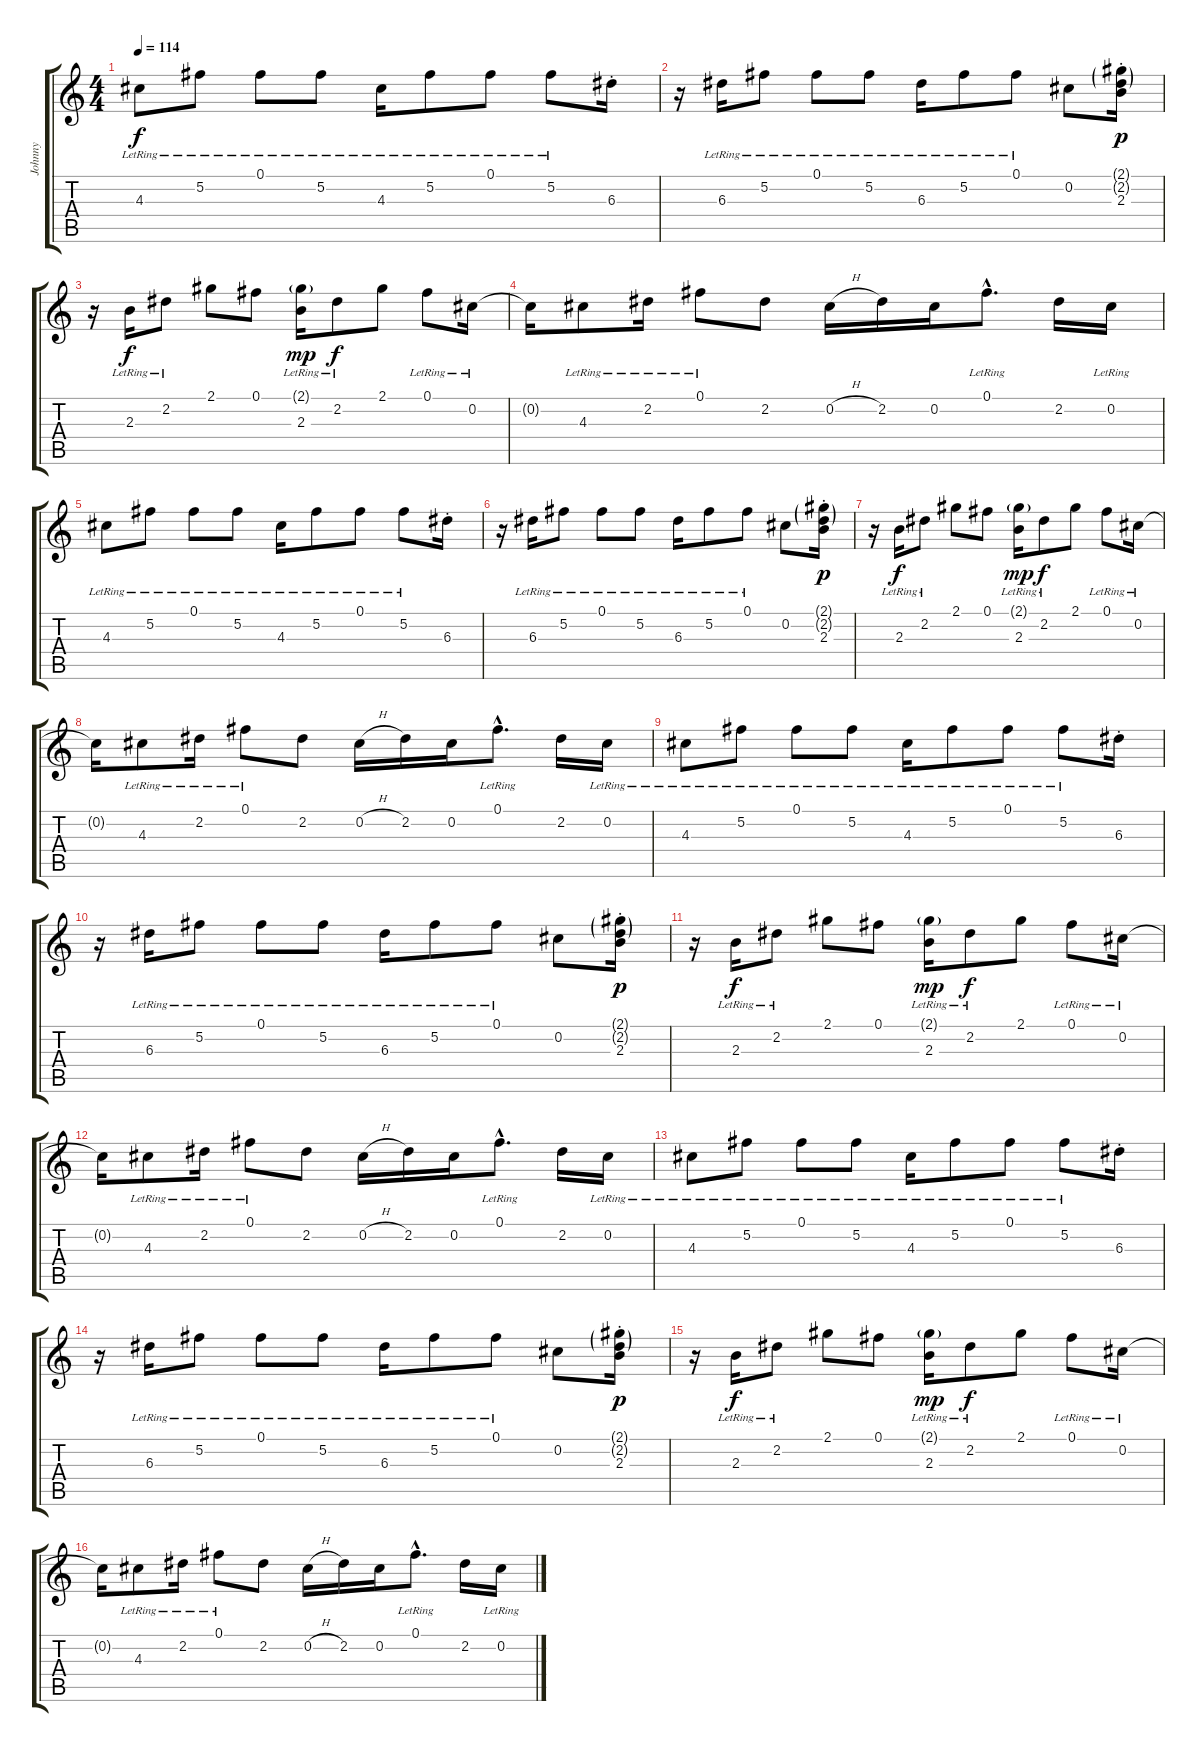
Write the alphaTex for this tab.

\track ("Johnny " "Johnny ") {instrument electricguitarclean}
\staff {score tabs}
\tuning (Gb4 Db4 A3 E3 B2 Gb2) {hide}
\ts (4 4)
\tempo 114
\clef g2
\ks c
4.3{lr}.8{dy f} 5.2{lr}.8 0.1{lr}.8 5.2{lr}.8 4.3{lr}.16 5.2{lr}.8 0.1{lr}.8 5.2{lr}.8 6.3{st}.16 |
r.16 6.3{lr}.16 5.2{lr}.8 0.1{lr}.8 5.2{lr}.8 6.3{lr}.16 5.2{lr}.8 0.1{lr}.8 0.2.8 (2.1{g} 2.2{g} 2.3{st}).16{dy p} |
r.16 2.3{lr}.16{dy f} 2.2{lr}.8 2.1.8 0.1.8 (2.1{g lr} 2.3{lr}).16{dy mp} 2.2{lr}.8{dy f} 2.1.8 0.1{lr}.8 0.2{lr}.16 |
0.2{t}.16 4.3{lr}.8 2.2{lr}.16 0.1{lr}.8 2.2.8 0.2{h}.16 2.2.16 0.2.16 0.1{hac lr}.8{d} 2.2.16 0.2{lr}.16 |
4.3{lr}.8 5.2{lr}.8 0.1{lr}.8 5.2{lr}.8 4.3{lr}.16 5.2{lr}.8 0.1{lr}.8 5.2{lr}.8 6.3{st}.16 |
r.16 6.3{lr}.16 5.2{lr}.8 0.1{lr}.8 5.2{lr}.8 6.3{lr}.16 5.2{lr}.8 0.1{lr}.8 0.2.8 (2.1{g} 2.2{g} 2.3{st}).16{dy p} |
r.16 2.3{lr}.16{dy f} 2.2{lr}.8 2.1.8 0.1.8 (2.1{g lr} 2.3{lr}).16{dy mp} 2.2{lr}.8{dy f} 2.1.8 0.1{lr}.8 0.2{lr}.16 |
0.2{t}.16 4.3{lr}.8 2.2{lr}.16 0.1{lr}.8 2.2.8 0.2{h}.16 2.2.16 0.2.16 0.1{hac lr}.8{d} 2.2.16 0.2{lr}.16 |
4.3{lr}.8{volume 13} 5.2{lr}.8 0.1{lr}.8 5.2{lr}.8 4.3{lr}.16 5.2{lr}.8 0.1{lr}.8 5.2{lr}.8 6.3{st}.16 |
r.16 6.3{lr}.16 5.2{lr}.8 0.1{lr}.8 5.2{lr}.8 6.3{lr}.16 5.2{lr}.8 0.1{lr}.8 0.2.8 (2.1{g} 2.2{g} 2.3{st}).16{dy p} |
r.16 2.3{lr}.16{dy f} 2.2{lr}.8 2.1.8 0.1.8 (2.1{g lr} 2.3{lr}).16{dy mp} 2.2{lr}.8{dy f} 2.1.8 0.1{lr}.8 0.2{lr}.16 |
0.2{t}.16 4.3{lr}.8 2.2{lr}.16 0.1{lr}.8 2.2.8 0.2{h}.16 2.2.16 0.2.16 0.1{hac lr}.8{d} 2.2.16 0.2{lr}.16 |
4.3{lr}.8 5.2{lr}.8 0.1{lr}.8 5.2{lr}.8 4.3{lr}.16 5.2{lr}.8 0.1{lr}.8 5.2{lr}.8 6.3{st}.16 |
r.16 6.3{lr}.16 5.2{lr}.8 0.1{lr}.8 5.2{lr}.8 6.3{lr}.16 5.2{lr}.8 0.1{lr}.8 0.2.8 (2.1{g} 2.2{g} 2.3{st}).16{dy p} |
r.16 2.3{lr}.16{dy f} 2.2{lr}.8 2.1.8 0.1.8 (2.1{g lr} 2.3{lr}).16{dy mp} 2.2{lr}.8{dy f} 2.1.8 0.1{lr}.8 0.2{lr}.16 |
0.2{t}.16 4.3{lr}.8 2.2{lr}.16 0.1{lr}.8 2.2.8 0.2{h}.16 2.2.16 0.2.16 0.1{hac lr}.8{d} 2.2.16 0.2{lr}.16
